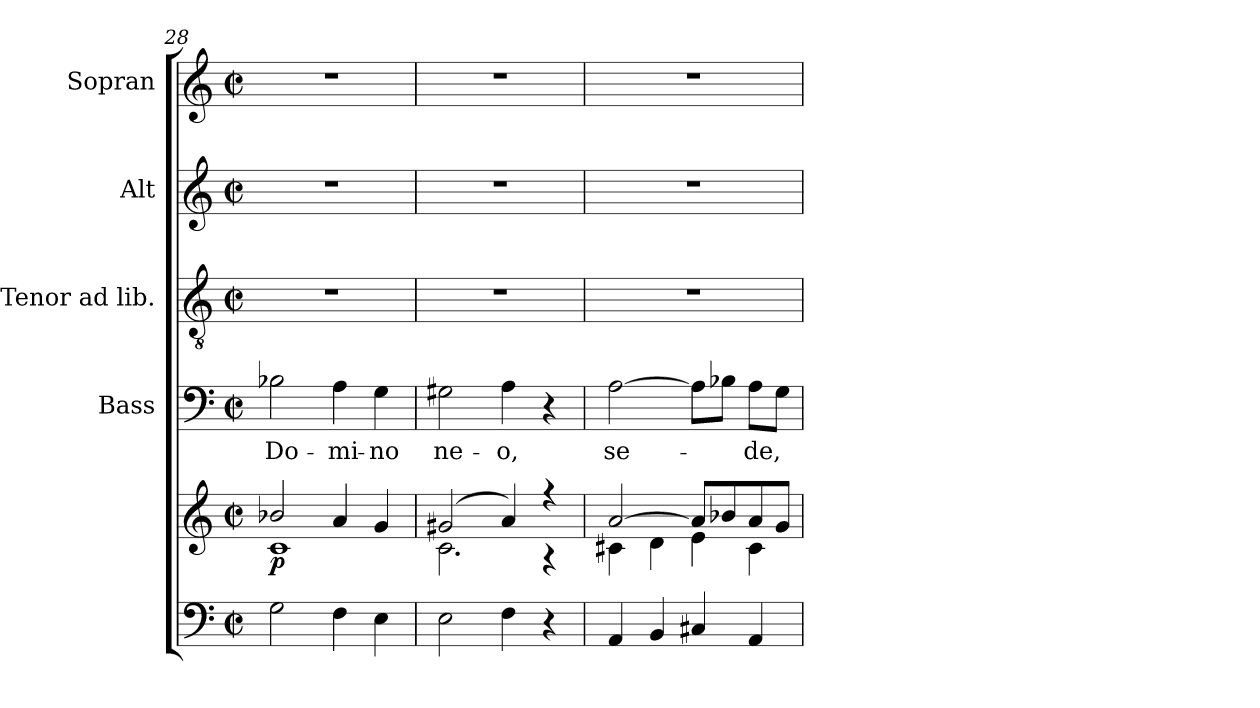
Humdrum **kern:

**kern	**kern	**dynam	**kern	**text	**kern	**kern	**kern
*part5	*part5	*part5	*part4	*part4	*part3	*part2	*part1
*staff6	*staff5	*staff5/6	*staff4	*staff4	*staff3	*staff2	*staff1
*	*	*	*I"Bass	*	*I"Tenor ad lib.	*I"Alt	*I"Sopran
*	*	*	*I'B.	*	*I'T.	*I'A.	*I'S.
*clefF4	*clefG2	*	*clefF4	*	*clefGv2	*clefG2	*clefG2
*k[]	*k[]	*	*k[]	*	*k[]	*k[]	*k[]
*C:	*C:	*	*C:	*	*C:	*C:	*C:
*M2/2	*M2/2	*	*M2/2	*	*M2/2	*M2/2	*M2/2
*met(c|)	*met(c|)	*	*met(c|)	*	*met(c|)	*met(c|)	*met(c|)
=28	=28	=28	=28	=28	=28	=28	=28
*	*^	*	*	*	*	*	*
!	!	!	!LO:DY:b	!	!LO:LY:b	!	!	!
2G\	2b-X/	1c	p	2B-X\	Do-	1r	1r	1r
!	!	!	!	!	!LO:LY:b	!	!	!
4F\	4a/	.	.	4A\	-mi-	.	.	.
!	!	!	!	!	!LO:LY:b	!	!	!
4E\	4g/	.	.	4G\	-no	.	.	.
=29	=29	=29	=29	=29	=29	=29	=29	=29
!	!	!	!	!	!LO:LY:b	!	!	!
2E\	(<2g#X/	2.c\	.	2G#X\	ne-	1r	1r	1r
!	!	!	!	!	!LO:LY:b	!	!	!
4F\	4a/)	.	.	4A\	-o,	.	.	.
4r	4r	4r	.	4r	.	.	.	.
=30	=30	=30	=30	=30	=30	=30	=30	=30
!	!	!	!	!	!LO:LY:b	!	!	!
4AA/	[>2a/	4c#X\	.	[2A\	se-	1r	1r	1r
4BB/	.	4d\	.	.	.	.	.	.
4C#X/	8a/L]	4e\	.	8A\L]	.	.	.	.
.	8b-X/	.	.	8B-X\J	.	.	.	.
!	!	!	!	!	!LO:LY:b	!	!	!
4AA/	8a/	4c#\	.	8A\L	-de,	.	.	.
.	8g/J	.	.	8G\J	.	.	.	.
*	*v	*v	*	*	*	*	*	*
=	=	=	=	=	=	=	=
*-	*-	*-	*-	*-	*-	*-	*-
